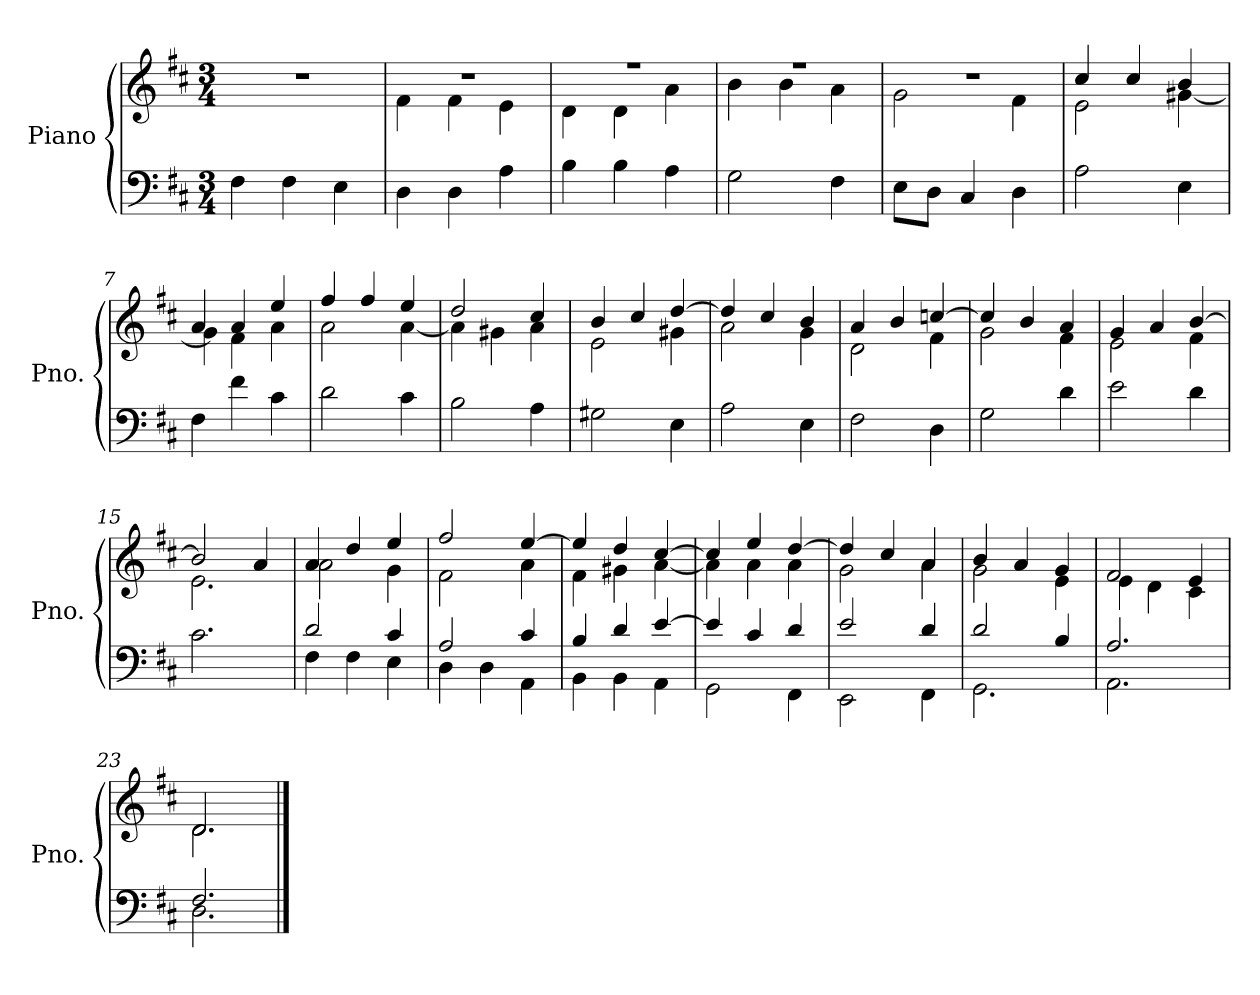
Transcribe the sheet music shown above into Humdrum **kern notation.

**kern	**kern
*part1	*part1
*staff2	*staff1
*I"Piano	*
*I'Pno.	*
*clefF4	*clefG2
*k[f#c#]	*k[f#c#]
*M3/4	*M3/4
=1	=1
4F#\	2.r
4F#\	.
4E\	.
=2	=2
*	*^
4D\	2.r	4f#\
4D\	.	4f#\
4A\	.	4e\
=3	=3	=3
4B\	2.r	4d\
4B\	.	4d\
4A\	.	4a\
=4	=4	=4
2G\	2.r	4b\
.	.	4b\
4F#\	.	4a\
=5	=5	=5
8E\L	2.r	2g\
8D\J	.	.
4C#/	.	.
4D\	.	4f#\
=6	=6	=6
2A\	4cc#/	2e\
.	4cc#/	.
4E\	4b/	[4g#X\
=7	=7	=7
4F#\	4a/	4g#\]
4f#\	4a/	4f#\
4c#\	4ee/	4a\
=8	=8	=8
2d\	4ff#/	2a\
.	4ff#/	.
4c#\	4ee/	[4a\
=9	=9	=9
2B\	2dd/	4a\]
.	.	4g#X\
4A\	4cc#/	4a\
=10	=10	=10
2G#X\	4b/	2e\
.	4cc#/	.
4E\	[4dd/	4g#X\
!!LO:LB:g=z	!!
=11	=11	=11
2A\	4dd/]	2a\
.	4cc#/	.
4E\	4b/	4g\
=12	=12	=12
2F#\	4a/	2d\
.	4b/	.
4D\	[4ccn/	4f#\
=13	=13	=13
2G\	4cc/]	2g\
.	4b/	.
4d\	4a/	4f#\
=14	=14	=14
2e\	4g/	2e\
.	4a/	.
4d\	[4b/	4f#\
=15	=15	=15
2.c#\	2b/]	2.e\
.	4a/	.
=16	=16	=16
*^	*	*
2d/	4F#\	4a/	2a\
.	4F#\	4dd/	.
4c#/	4E\	4ee/	4g\
=17	=17	=17	=17
2A/	4D\	2ff#/	2f#\
.	4D\	.	.
4c#/	4AA\	[4ee/	4a\
=18	=18	=18	=18
4B/	4BB\	4ee/]	4f#\
4d/	4BB\	4dd/	4g#X\
[4e/	4AA\	[4cc#/	[4a\
=19	=19	=19	=19
4e/]	2GG\	4cc#/]	4a\]
4c#/	.	4ee/	4a\
4d/	4FF#\	[4dd/	4a\
=20	=20	=20	=20
2e/	2EE\	4dd/]	2g\
.	.	4cc#/	.
4d/	4FF#\	4a/	4a\
=21	=21	=21	=21
2d/	2.GG\	4b/	2g\
.	.	4a/	.
4B/	.	4g/	4e\
!!LO:LB:g=z	!!
=22	=22	=22	=22
2.A/	2.AA\	2f#/	4e\
.	.	.	4d\
.	.	4e/	4c#\
=23	=23	=23	=23
2.F#/	2.D\	2.d/	2.d\
*v	*v	*	*
*	*v	*v
==	==
*-	*-
